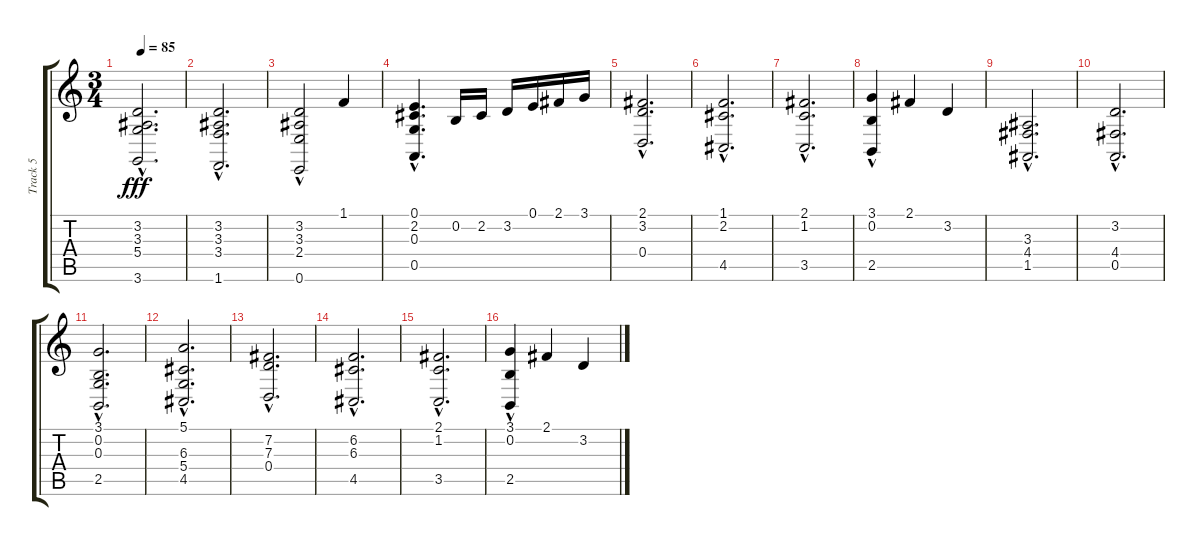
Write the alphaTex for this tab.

\track ("Track 5" "Track 5") {instrument synthstrings1}
\staff {score tabs}
\tuning (E4 B3 G3 D3 A2 E2) {hide}
\ts (3 4)
\tempo 85
\clef g2
\ks c
(3.2{hac} 3.3{hac} 5.4{hac} 3.6{hac}).2{d dy fff} |
(3.2{hac} 3.3{hac} 3.4{hac} 1.6{hac}).2{d} |
(3.2{hac} 3.3{hac} 2.4 0.6{hac}).2 1.1.4 |
(0.1{hac} 2.2{hac} 0.3{hac} 0.5{hac}).4{d} 0.2.16 2.2.16 3.2.16 0.1.16 2.1.16 3.1.16 |
(2.1{hac} 3.2{hac} 0.4{hac}).2{d} |
(1.1{hac} 2.2{hac} 4.5{hac}).2{d} |
(2.1{hac} 1.2{hac} 3.5{hac}).2{d} |
(3.1 0.2{hac} 2.5{hac}).4 2.1.4 3.2.4 |
(3.3{hac} 4.4{hac} 1.5{hac}).2{d} |
(3.2{hac} 4.4{hac} 0.5{hac}).2{d} |
(3.1{hac} 0.2{hac} 0.3{hac} 2.5{hac}).2{d} |
(5.1{hac} 6.3{hac} 5.4{hac} 4.5{hac}).2{d} |
(7.2{hac} 7.3{hac} 0.4{hac}).2{d} |
(6.2{hac} 6.3{hac} 4.5{hac}).2{d} |
(2.1{hac} 1.2{hac} 3.5{hac}).2{d} |
(3.1 0.2{hac} 2.5{hac}).4 2.1.4 3.2.4
